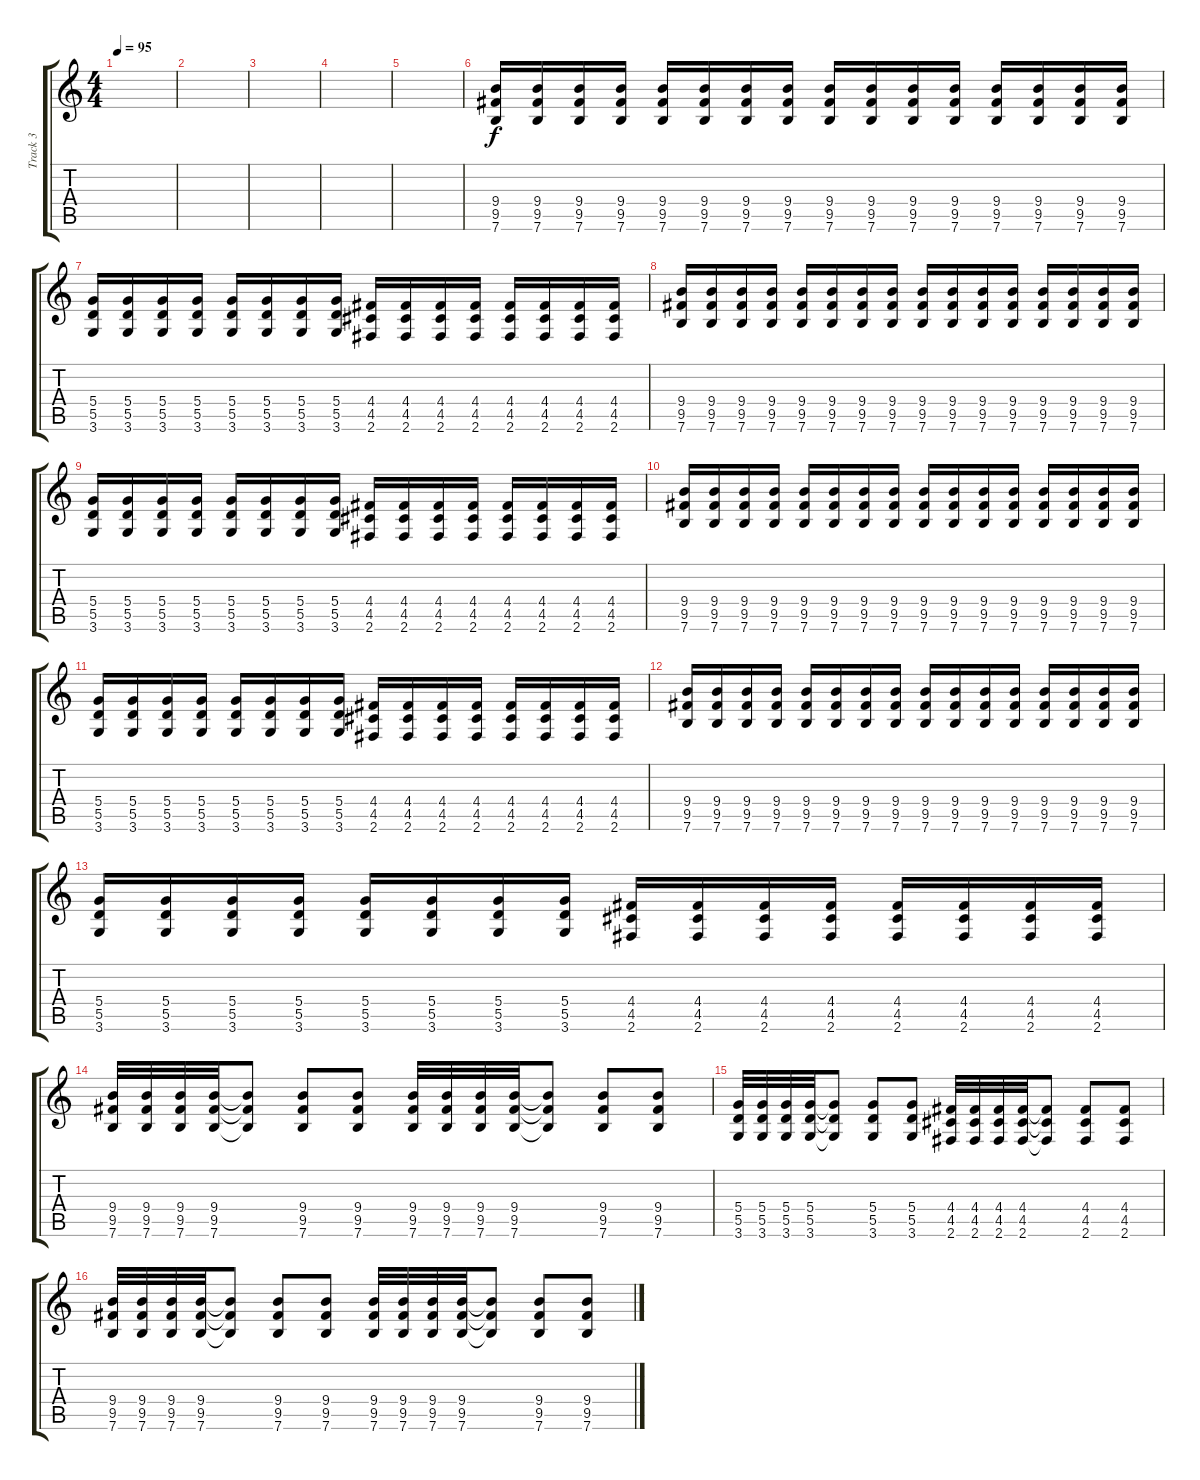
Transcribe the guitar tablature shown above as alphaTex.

\track ("Track 3" "Track 3") {instrument distortionguitar}
\staff {score tabs}
\tuning (E4 B3 G3 D3 A2 E2) {hide}
\ts (4 4)
\tempo 95
\clef g2
\ks c
|
|
|
|
|
(9.4 9.5 7.6).16{instrument distortionguitar} (9.4 9.5 7.6).16 (9.4 9.5 7.6).16 (9.4 9.5 7.6).16 (9.4 9.5 7.6).16 (9.4 9.5 7.6).16 (9.4 9.5 7.6).16 (9.4 9.5 7.6).16 (9.4 9.5 7.6).16 (9.4 9.5 7.6).16 (9.4 9.5 7.6).16 (9.4 9.5 7.6).16 (9.4 9.5 7.6).16 (9.4 9.5 7.6).16 (9.4 9.5 7.6).16 (9.4 9.5 7.6).16 |
(5.4 5.5 3.6).16 (5.4 5.5 3.6).16 (5.4 5.5 3.6).16 (5.4 5.5 3.6).16 (5.4 5.5 3.6).16 (5.4 5.5 3.6).16 (5.4 5.5 3.6).16 (5.4 5.5 3.6).16 (4.4 4.5 2.6).16 (4.4 4.5 2.6).16 (4.4 4.5 2.6).16 (4.4 4.5 2.6).16 (4.4 4.5 2.6).16 (4.4 4.5 2.6).16 (4.4 4.5 2.6).16 (4.4 4.5 2.6).16 |
(9.4 9.5 7.6).16 (9.4 9.5 7.6).16 (9.4 9.5 7.6).16 (9.4 9.5 7.6).16 (9.4 9.5 7.6).16 (9.4 9.5 7.6).16 (9.4 9.5 7.6).16 (9.4 9.5 7.6).16 (9.4 9.5 7.6).16 (9.4 9.5 7.6).16 (9.4 9.5 7.6).16 (9.4 9.5 7.6).16 (9.4 9.5 7.6).16 (9.4 9.5 7.6).16 (9.4 9.5 7.6).16 (9.4 9.5 7.6).16 |
(5.4 5.5 3.6).16 (5.4 5.5 3.6).16 (5.4 5.5 3.6).16 (5.4 5.5 3.6).16 (5.4 5.5 3.6).16 (5.4 5.5 3.6).16 (5.4 5.5 3.6).16 (5.4 5.5 3.6).16 (4.4 4.5 2.6).16 (4.4 4.5 2.6).16 (4.4 4.5 2.6).16 (4.4 4.5 2.6).16 (4.4 4.5 2.6).16 (4.4 4.5 2.6).16 (4.4 4.5 2.6).16 (4.4 4.5 2.6).16 |
(9.4 9.5 7.6).16 (9.4 9.5 7.6).16 (9.4 9.5 7.6).16 (9.4 9.5 7.6).16 (9.4 9.5 7.6).16 (9.4 9.5 7.6).16 (9.4 9.5 7.6).16 (9.4 9.5 7.6).16 (9.4 9.5 7.6).16 (9.4 9.5 7.6).16 (9.4 9.5 7.6).16 (9.4 9.5 7.6).16 (9.4 9.5 7.6).16 (9.4 9.5 7.6).16 (9.4 9.5 7.6).16 (9.4 9.5 7.6).16 |
(5.4 5.5 3.6).16 (5.4 5.5 3.6).16 (5.4 5.5 3.6).16 (5.4 5.5 3.6).16 (5.4 5.5 3.6).16 (5.4 5.5 3.6).16 (5.4 5.5 3.6).16 (5.4 5.5 3.6).16 (4.4 4.5 2.6).16 (4.4 4.5 2.6).16 (4.4 4.5 2.6).16 (4.4 4.5 2.6).16 (4.4 4.5 2.6).16 (4.4 4.5 2.6).16 (4.4 4.5 2.6).16 (4.4 4.5 2.6).16 |
(9.4 9.5 7.6).16 (9.4 9.5 7.6).16 (9.4 9.5 7.6).16 (9.4 9.5 7.6).16 (9.4 9.5 7.6).16 (9.4 9.5 7.6).16 (9.4 9.5 7.6).16 (9.4 9.5 7.6).16 (9.4 9.5 7.6).16 (9.4 9.5 7.6).16 (9.4 9.5 7.6).16 (9.4 9.5 7.6).16 (9.4 9.5 7.6).16 (9.4 9.5 7.6).16 (9.4 9.5 7.6).16 (9.4 9.5 7.6).16 |
(5.4 5.5 3.6).16 (5.4 5.5 3.6).16 (5.4 5.5 3.6).16 (5.4 5.5 3.6).16 (5.4 5.5 3.6).16 (5.4 5.5 3.6).16 (5.4 5.5 3.6).16 (5.4 5.5 3.6).16 (4.4 4.5 2.6).16 (4.4 4.5 2.6).16 (4.4 4.5 2.6).16 (4.4 4.5 2.6).16 (4.4 4.5 2.6).16 (4.4 4.5 2.6).16 (4.4 4.5 2.6).16 (4.4 4.5 2.6).16 |
(9.4 9.5 7.6).32 (9.4 9.5 7.6).32 (9.4 9.5 7.6).32 (9.4 9.5 7.6).32 (9.4{t} 9.5{t} 7.6{t}).8 (9.4 9.5 7.6).8 (9.4 9.5 7.6).8 (9.4 9.5 7.6).32 (9.4 9.5 7.6).32 (9.4 9.5 7.6).32 (9.4 9.5 7.6).32 (9.4{t} 9.5{t} 7.6{t}).8 (9.4 9.5 7.6).8 (9.4 9.5 7.6).8 |
(5.4 5.5 3.6).32 (5.4 5.5 3.6).32 (5.4 5.5 3.6).32 (5.4 5.5 3.6).32 (5.4{t} 5.5{t} 3.6{t}).8 (5.4 5.5 3.6).8 (5.4 5.5 3.6).8 (4.4 4.5 2.6).32 (4.4 4.5 2.6).32 (4.4 4.5 2.6).32 (4.4 4.5 2.6).32 (4.4{t} 4.5{t} 2.6{t}).8 (4.4 4.5 2.6).8 (4.4 4.5 2.6).8 |
(9.4 9.5 7.6).32 (9.4 9.5 7.6).32 (9.4 9.5 7.6).32 (9.4 9.5 7.6).32 (9.4{t} 9.5{t} 7.6{t}).8 (9.4 9.5 7.6).8 (9.4 9.5 7.6).8 (9.4 9.5 7.6).32 (9.4 9.5 7.6).32 (9.4 9.5 7.6).32 (9.4 9.5 7.6).32 (9.4{t} 9.5{t} 7.6{t}).8 (9.4 9.5 7.6).8 (9.4 9.5 7.6).8
